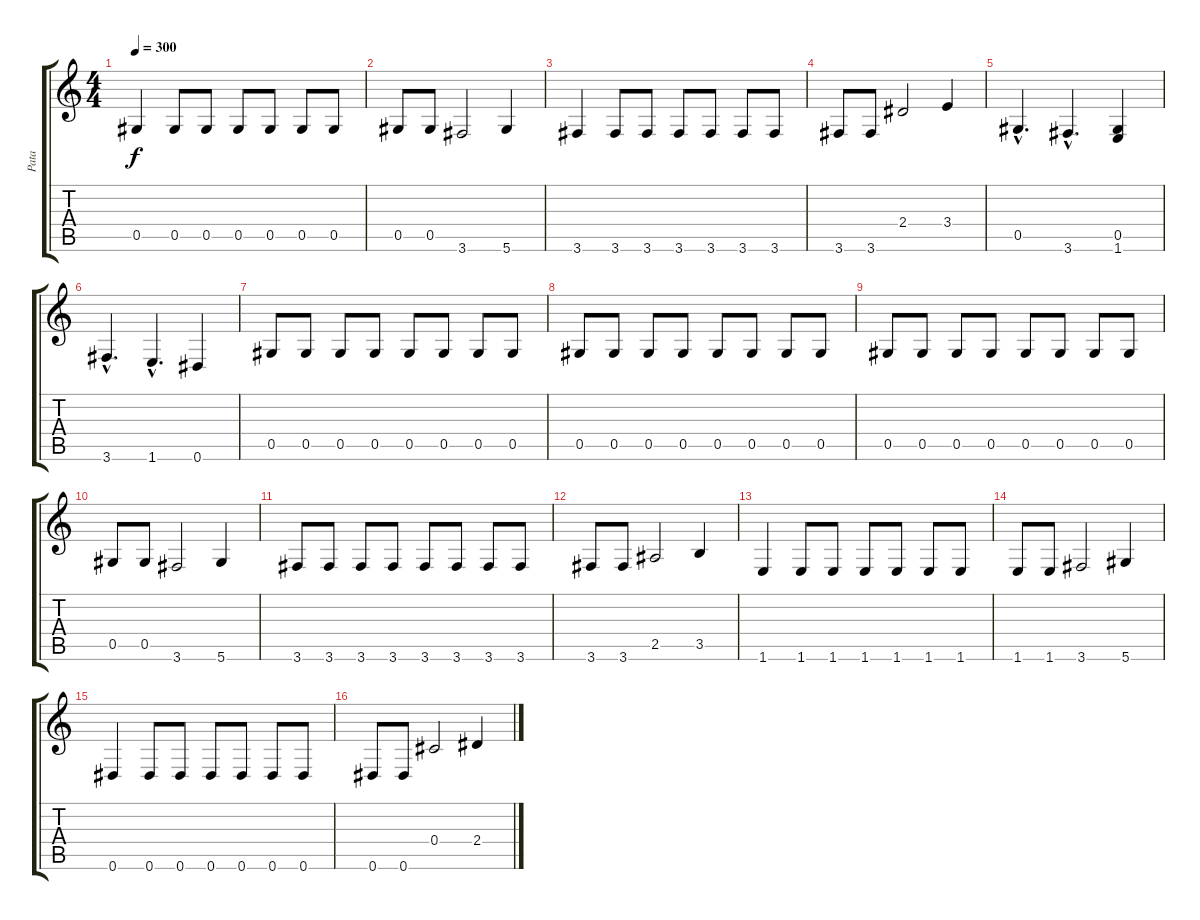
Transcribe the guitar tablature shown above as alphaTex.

\track ("Pata" "Pata") {instrument overdrivenguitar}
\staff {score tabs}
\tuning (Eb4 Bb3 Gb3 Db3 Ab2 Eb2) {hide}
\ts (4 4)
\tempo 300
\clef g2
\ks c
0.5.4{dy f} 0.5.8 0.5.8 0.5.8 0.5.8 0.5.8 0.5.8 |
0.5.8 0.5.8 3.6.2 5.6.4 |
3.6.4 3.6.8 3.6.8 3.6.8 3.6.8 3.6.8 3.6.8 |
3.6.8 3.6.8 2.4.2 3.4.4 |
0.5{hac}.4{d} 3.6{hac}.4{d} (0.5 1.6).4 |
3.6{hac}.4{d} 1.6{hac}.4{d} 0.6.4 |
0.5.8 0.5.8 0.5.8 0.5.8 0.5.8 0.5.8 0.5.8 0.5.8 |
0.5.8 0.5.8 0.5.8 0.5.8 0.5.8 0.5.8 0.5.8 0.5.8 |
0.5.8 0.5.8 0.5.8 0.5.8 0.5.8 0.5.8 0.5.8 0.5.8 |
0.5.8 0.5.8 3.6.2 5.6.4 |
3.6.8 3.6.8 3.6.8 3.6.8 3.6.8 3.6.8 3.6.8 3.6.8 |
3.6.8 3.6.8 2.5.2 3.5.4 |
1.6.4 1.6.8 1.6.8 1.6.8 1.6.8 1.6.8 1.6.8 |
1.6.8 1.6.8 3.6.2 5.6.4 |
0.6.4 0.6.8 0.6.8 0.6.8 0.6.8 0.6.8 0.6.8 |
0.6.8 0.6.8 0.4.2 2.4.4
